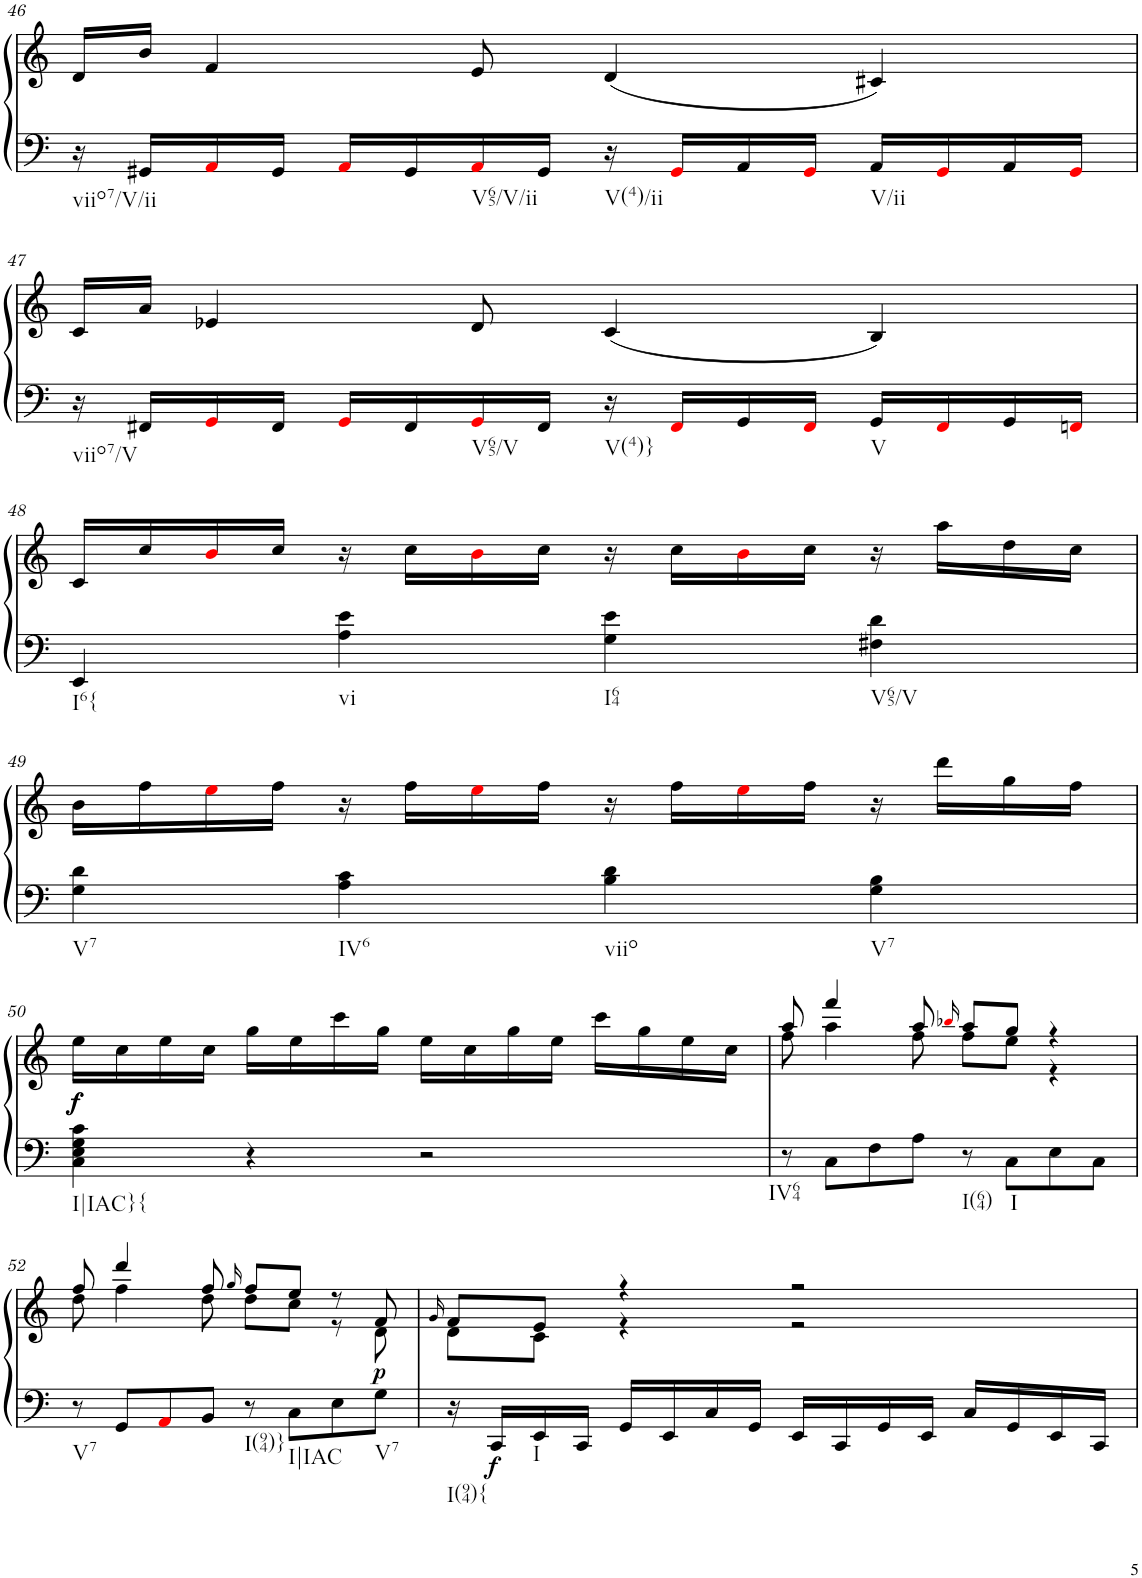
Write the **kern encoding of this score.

**kern	**kern	**dynam
*part1	*part1	*part1
*staff2	*staff1	*staff1/2
*I"unbenannt	*	*
!!LO:PB:g=z
*clefG2	*clefG2	*
*k[]	*k[]	*
*M4/4	*M4/4	*
=46	=46	=46
!LO:TX:b:t=viio7/V/ii	!	!
16r	16d/LL	.
16GG#X/LL	16b/JJ	.
16AAi/	4f/	.
16GG#/JJ	.	.
16AAi/LL	.	.
16GG#/	.	.
!LO:TX:b:t=V65/V/ii	!	!
16AAi/	8e/	.
16GG#/JJ	.	.
!LO:TX:b:t=V(4)/ii	!	!
16r	(4d/	.
16GG#i/LL	.	.
16AA/	.	.
16GG#i/JJ	.	.
!LO:TX:b:t=V/ii	!	!
16AA/LL	4c#X/)	.
16GG#i/	.	.
16AA/	.	.
16GG#i/JJ	.	.
!!LO:LB:g=z
=47	=47	=47
!LO:TX:b:t=viio7/V	!	!
16r	16c/LL	.
16FF#X/LL	16a/JJ	.
16GGi/	4e-X/	.
16FF#/JJ	.	.
16GGi/LL	.	.
16FF#/	.	.
!LO:TX:b:t=V65/V	!	!
16GGi/	8d/	.
16FF#/JJ	.	.
!LO:TX:b:t=V(4)}	!	!
16r	(4c/	.
16FF#i/LL	.	.
16GG/	.	.
16FF#i/JJ	.	.
!LO:TX:b:t=V	!	!
16GG/LL	4B/)	.
16FF#i/	.	.
16GG/	.	.
16FFni/JJ	.	.
!!LO:LB:g=z
=48	=48	=48
!LO:TX:b:t=I6{	!	!
4EE/	16c/LL	.
.	16cc/	.
.	16bi/	.
.	16cc/JJ	.
!LO:TX:b:t=vi	!	!
4A\ 4e\	16r	.
.	16cc\LL	.
.	16bi\	.
.	16cc\JJ	.
!LO:TX:b:t=I64	!	!
4G\ 4e\	16r	.
.	16cc\LL	.
.	16bi\	.
.	16cc\JJ	.
!LO:TX:b:t=V65/V	!	!
4F#X\ 4d\	16r	.
.	16aa\LL	.
.	16dd\	.
.	16cc\JJ	.
!!LO:LB:g=z
=49	=49	=49
!LO:TX:b:t=V7	!	!
4G\ 4d\	16b\LL	.
.	16ff\	.
.	16eei\	.
.	16ff\JJ	.
!LO:TX:b:t=IV6	!	!
4A\ 4c\	16r	.
.	16ff\LL	.
.	16eei\	.
.	16ff\JJ	.
!LO:TX:b:t=viio	!	!
4B\ 4d\	16r	.
.	16ff\LL	.
.	16eei\	.
.	16ff\JJ	.
!LO:TX:b:t=V7	!	!
4G\ 4B\	16r	.
.	16ddd\LL	.
.	16gg\	.
.	16ff\JJ	.
!!LO:LB:g=z
=50	=50	=50
!LO:TX:b:t=I|IAC}{	!	!
!	!	!LO:DY:b
!	!	!LO:DY:n=1:b
4C\ 4E\ 4G\ 4c\	16ee\LL	f f
.	16cc\	.
.	16ee\	.
.	16cc\JJ	.
4r	16gg\LL	.
.	16ee\	.
.	16ccc\	.
.	16gg\JJ	.
2r	16ee\LL	.
.	16cc\	.
.	16gg\	.
.	16ee\JJ	.
.	16ccc\LL	.
.	16gg\	.
.	16ee\	.
.	16cc\JJ	.
=51	=51	=51
*	*^	*
!LO:TX:b:t=IV64	!	!	!
8r	8aa/	8ff\	.
8C\L	4fff/	4aa\	.
8F\	.	.	.
8A\J	8aa/	8ff\	.
.	16qbb-Xi/	.	.
!LO:TX:b:t=I(64)	!	!	!
8r	8aa/L	8ff\L	.
!LO:TX:b:t=I	!	!	!
8C\L	8gg/J	8ee\J	.
8E\	4r	4r	.
8C\J	.	.	.
!!LO:LB:g=z	!!
=52	=52	=52	=52
!LO:TX:b:t=V7	!	!	!
8r	8ff/	8dd\	.
8GG/L	4ddd/	4ff\	.
8AAi/	.	.	.
8BB/J	8ff/	8dd\	.
.	16qgg/	.	.
!LO:TX:b:t=I(94)}	!	!	!
8r	8ff/L	8dd\L	.
!LO:TX:b:t=I|IAC	!	!	!
8C\L	8ee/J	8cc\J	.
8E\	8r	8r	.
!LO:TX:b:t=V7	!	!	!
!	!	!	!LO:DY:b
8G\J	8f/	8d\	p
=53	=53	=53	=53
.	16qg/	.	.
!LO:TX:b:t=I(94){	!	!	!
16r	8f/L	8d\L	.
!	!	!	!LO:DY:b=2
16CC/LL	.	.	f
!LO:TX:b:t=I	!	!	!
16EE/	8e/J	8c\J	.
16CC/JJ	.	.	.
16GG/LL	4r	4r	.
16EE/	.	.	.
16C/	.	.	.
16GG/JJ	.	.	.
16EE/LL	2r	2r	.
16CC/	.	.	.
16GG/	.	.	.
16EE/JJ	.	.	.
16C/LL	.	.	.
16GG/	.	.	.
16EE/	.	.	.
16CC/JJ	.	.	.
*	*v	*v	*
=	=	=
*-	*-	*-
